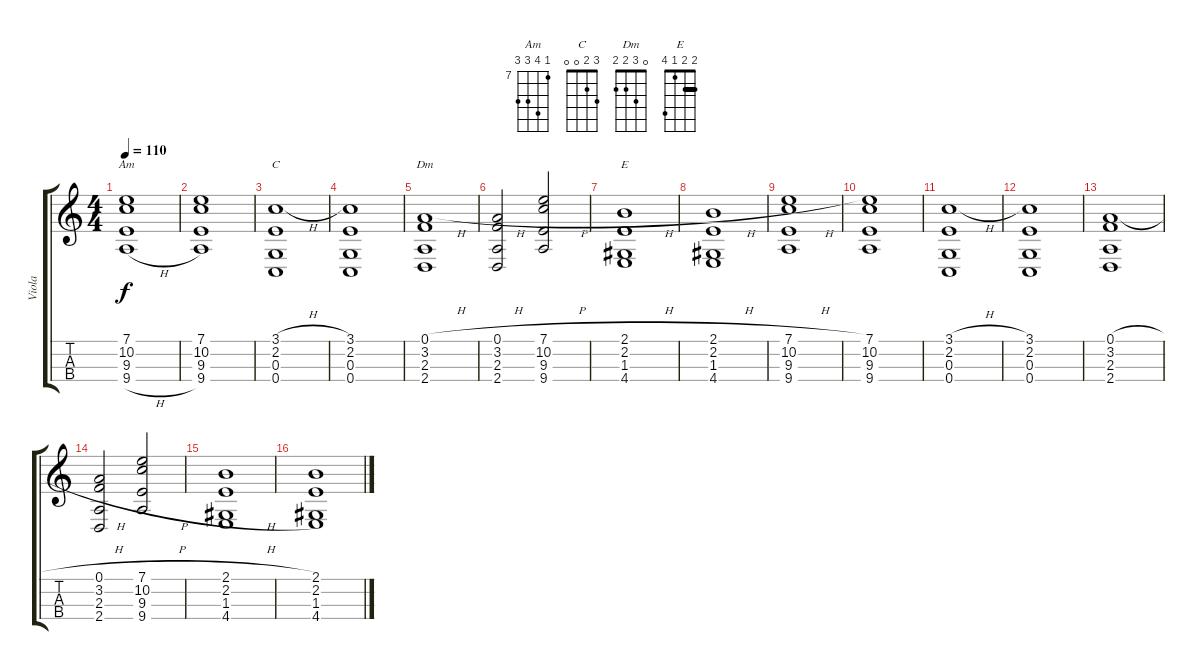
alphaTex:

\track ("Viola" "Viola") {instrument viola}
\staff {score tabs}
\tuning (A4 D4 G3 C3) {hide}
\chord ("Am" 7 10 9 9) {firstfret 7}
\chord ("C" 3 2 0 0)
\chord ("Dm" 0 3 2 2)
\chord ("E" 2 2 1 4) {barre 2}
\ts (4 4)
\tempo 110
\clef g2
\ks c
(7.1 10.2 9.3 9.4{h}).1{ch "Am" dy f} |
(7.1 10.2 9.3 9.4).1 |
(3.1{h} 2.2 0.3 0.4).1{ch "C"} |
(3.1 2.2 0.3 0.4).1 |
(0.1{h} 3.2 2.3 2.4).1{ch "Dm"} |
(0.1{h} 3.2 2.3 2.4).2 (7.1{h} 10.2 9.3 9.4).2 |
(2.1{h} 2.2 1.3 4.4).1{ch "E"} |
(2.1{h} 2.2 1.3 4.4).1 |
(7.1{h} 10.2 9.3 9.4).1 |
(7.1 10.2 9.3 9.4).1 |
(3.1{h} 2.2 0.3 0.4).1 |
(3.1 2.2 0.3 0.4).1 |
(0.1{h} 3.2 2.3 2.4).1 |
(0.1{h} 3.2 2.3 2.4).2 (7.1{h} 10.2 9.3 9.4).2 |
(2.1{h} 2.2 1.3 4.4).1 |
(2.1{h} 2.2 1.3 4.4).1
